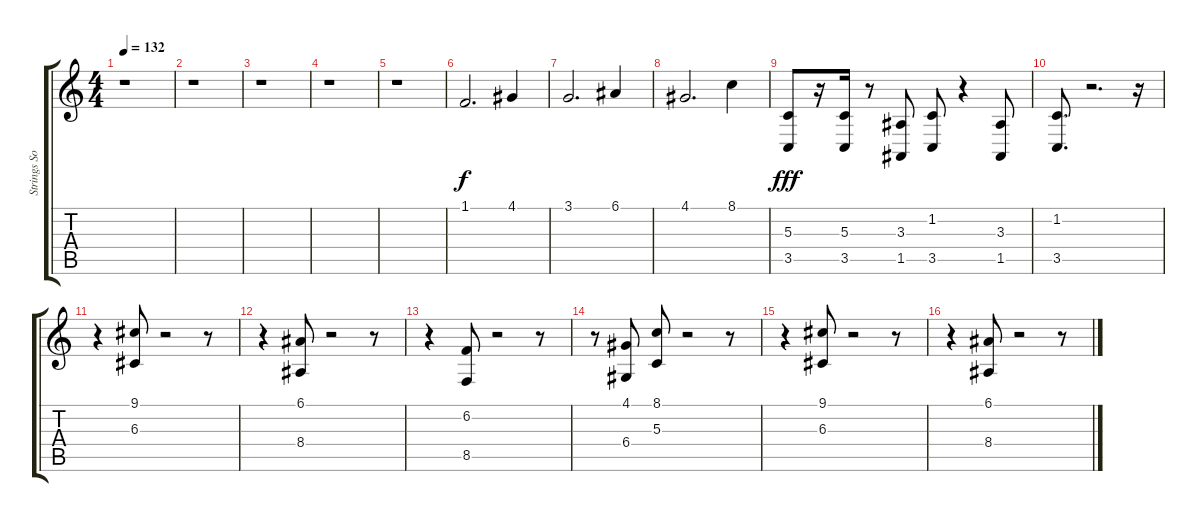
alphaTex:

\track ("Strings Solo" "Strings So") {instrument stringensemble1}
\staff {score tabs}
\tuning (E4 B3 G3 D3 A2 E2) {hide}
\ts (4 4)
\tempo 132
\clef g2
\ks c
r.1{dy fff} |
r.1 |
r.1 |
r.1 |
r.1 |
1.1.2{d dy f} 4.1.4 |
3.1.2{d} 6.1.4 |
4.1.2{d} 8.1.4 |
(5.3 3.5).8{dy fff} r.16 (5.3 3.5).16 r.8 (3.3 1.5).8 (1.2 3.5).8 r.4 (3.3 1.5).8 |
(1.2 3.5).8{d} r.2{d} r.16 |
r.4 (9.1 6.3).8 r.2 r.8 |
r.4 (6.1 8.4).8 r.2 r.8 |
r.4 (6.2 8.5).8 r.2 r.8 |
r.8 (4.1 6.4).8 (8.1 5.3).8 r.2 r.8 |
r.4 (9.1 6.3).8 r.2 r.8 |
r.4 (6.1 8.4).8 r.2 r.8
